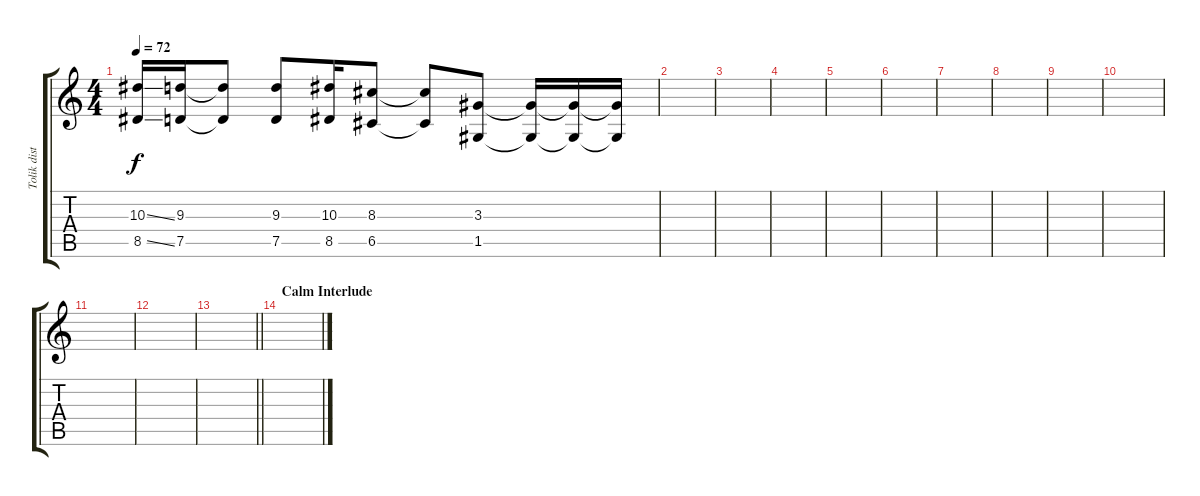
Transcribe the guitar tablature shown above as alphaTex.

\track ("Tolik dist" "Tolik dist") {instrument distortionguitar}
\staff {score tabs}
\tuning (D4 A3 F3 C3 G2 C2) {hide}
\ts (4 4)
\tempo 72
\clef g2
\ks c
(10.3{ss} 8.5{ss}).16{dy f} (9.3 7.5).16 (9.3{t} 7.5{t}).8 (9.3 7.5).8 (10.3 8.5).16 (8.3 6.5).8 (8.3{t} 6.5{t}).8 (3.3 1.5).8 (3.3{t} 1.5{t}).16 (3.3{t} 1.5{t}).16 (3.3{t} 1.5{t}).16 |
|
|
|
|
|
|
|
|
|
|
|
\barLineRight lightlight
|
\section ("" "Calm Interlude")
